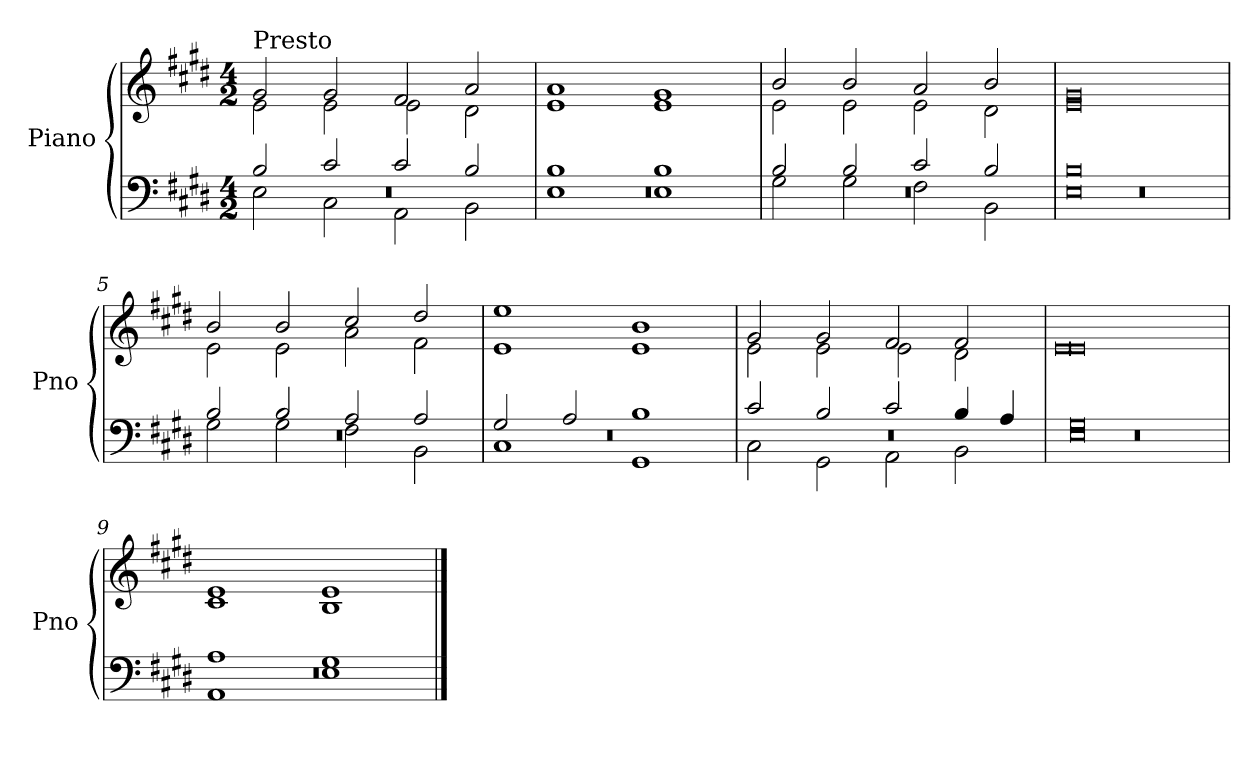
**kern	**kern
*part1	*part1
*staff2	*staff1
*I"Piano	*
*I'Pno	*
*clefF4	*clefG2
*k[f#c#g#d#]	*k[f#c#g#d#]
*E:	*E:
*M4/2	*M4/2
=1	=1
*^	*^
*	*^	*	*
!	!	!	!LO:TX:a:t=Presto	!
0r	2B/	2E\	2g#/	2e\
.	2c#/	2C#\	2g#/	2e\
.	2c#/	2AA\	2f#/	2e\
.	2B/	2BB\	2a/	2d#\
=2	=2	=2	=2	=2
0r	1B	1E	1a	1e
.	1B	1E	1g#	1e
=3	=3	=3	=3	=3
0r	2B/	2G#\	2b/	2e\
.	2B/	2G#\	2b/	2e\
.	2c#/	2F#\	2a/	2e\
.	2B/	2BB\	2b/	2d#\
=4	=4	=4	=4	=4
0r	0B	0E	0g#	0e
=5	=5	=5	=5	=5
0r	2B/	2G#\	2b/	2e\
.	2B/	2G#\	2b/	2e\
.	2A/	2F#\	2cc#/	2a\
.	2A/	2BB\	2dd#/	2f#\
=6	=6	=6	=6	=6
0r	2G#/	1C#	1ee	1e
.	2A/	.	.	.
.	1B	1GG#	1b	1e
=7	=7	=7	=7	=7
0r	2c#/	2C#\	2g#/	2e\
.	2B/	2GG#\	2g#/	2e\
.	2c#/	2AA\	2f#/	2e\
.	4B/	2BB\	2f#/	2d#\
.	4A/	.	.	.
=8	=8	=8	=8	=8
0r	0G#	0E	0e	0e
!!LO:LB:g=z	!!
=9	=9	=9	=9	=9
0r	1A	1AA	1e	1c#
.	1G#	1E	1e	1B
*v	*v	*v	*	*
*	*v	*v
==	==
*-	*-
